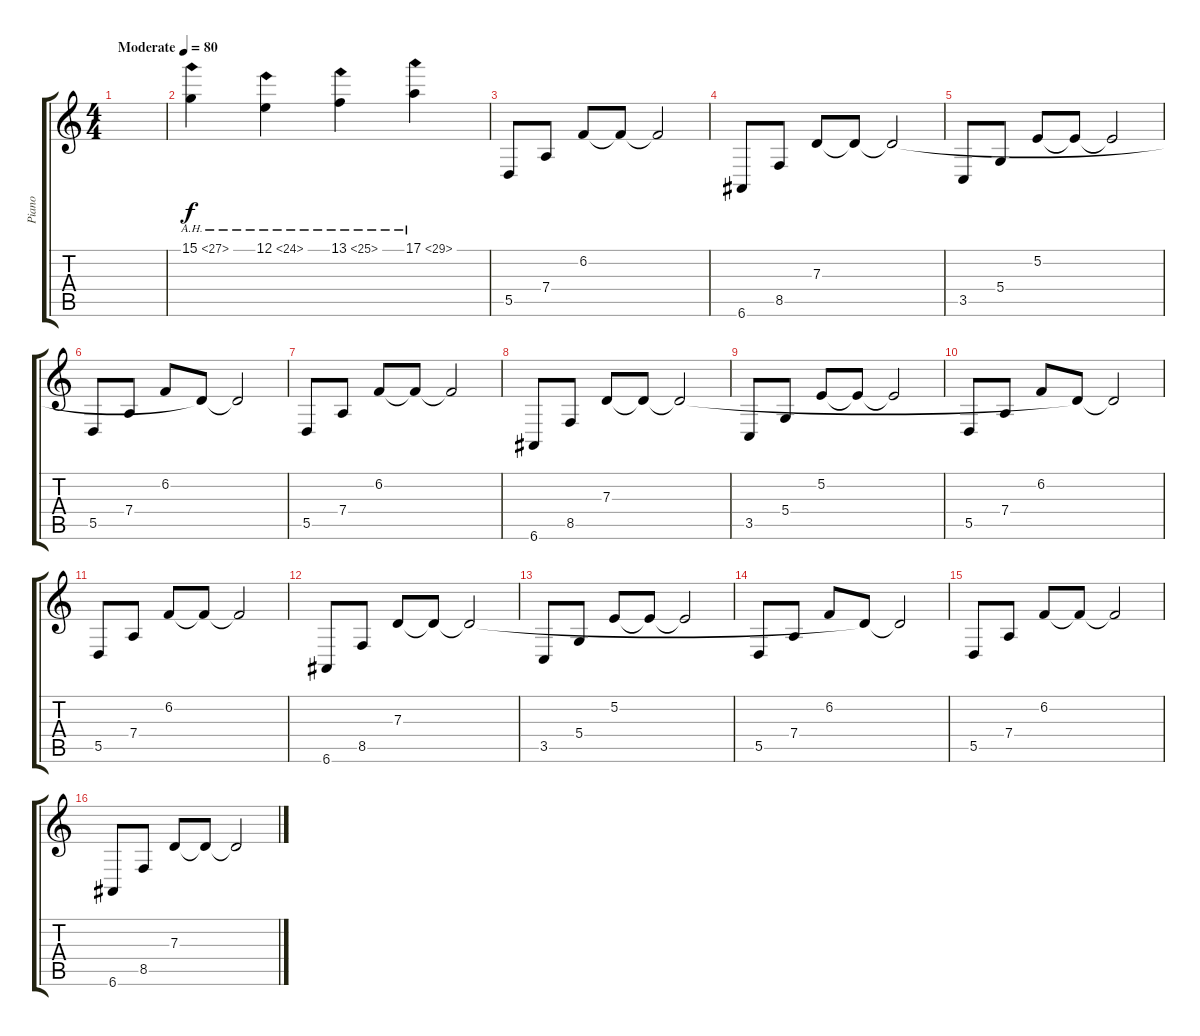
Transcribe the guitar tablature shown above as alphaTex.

\track ("Piano" "Piano") {instrument acousticgrandpiano}
\staff {score tabs}
\tuning (E4 B3 G3 D3 A2 E2) {hide}
\ts (4 4)
\tempo (80 "Moderate")
\clef g2
\ks c
|
15.1{ah 12}.4 12.1{ah 12}.4 13.1{ah 12}.4 17.1{ah 12}.4 |
5.5.8 7.4.8 6.2.8 6.2{t}.8 6.2{t}.2 |
6.6.8 8.5.8 7.3.8 7.3{t}.8 7.3{t}.2 |
3.5.8 5.4.8 5.2.8 5.2{t}.8 5.2{t}.2 |
5.5.8 7.4.8 6.2.8 7.3{t}.8 7.3{t}.2 |
5.5.8 7.4.8 6.2.8 6.2{t}.8 6.2{t}.2 |
6.6.8 8.5.8 7.3.8 7.3{t}.8 7.3{t}.2 |
3.5.8 5.4.8 5.2.8 5.2{t}.8 5.2{t}.2 |
5.5.8 7.4.8 6.2.8 7.3{t}.8 7.3{t}.2 |
5.5.8 7.4.8 6.2.8 6.2{t}.8 6.2{t}.2 |
6.6.8 8.5.8 7.3.8 7.3{t}.8 7.3{t}.2 |
3.5.8 5.4.8 5.2.8 5.2{t}.8 5.2{t}.2 |
5.5.8 7.4.8 6.2.8 7.3{t}.8 7.3{t}.2 |
5.5.8 7.4.8 6.2.8 6.2{t}.8 6.2{t}.2 |
6.6.8 8.5.8 7.3.8 7.3{t}.8 7.3{t}.2
